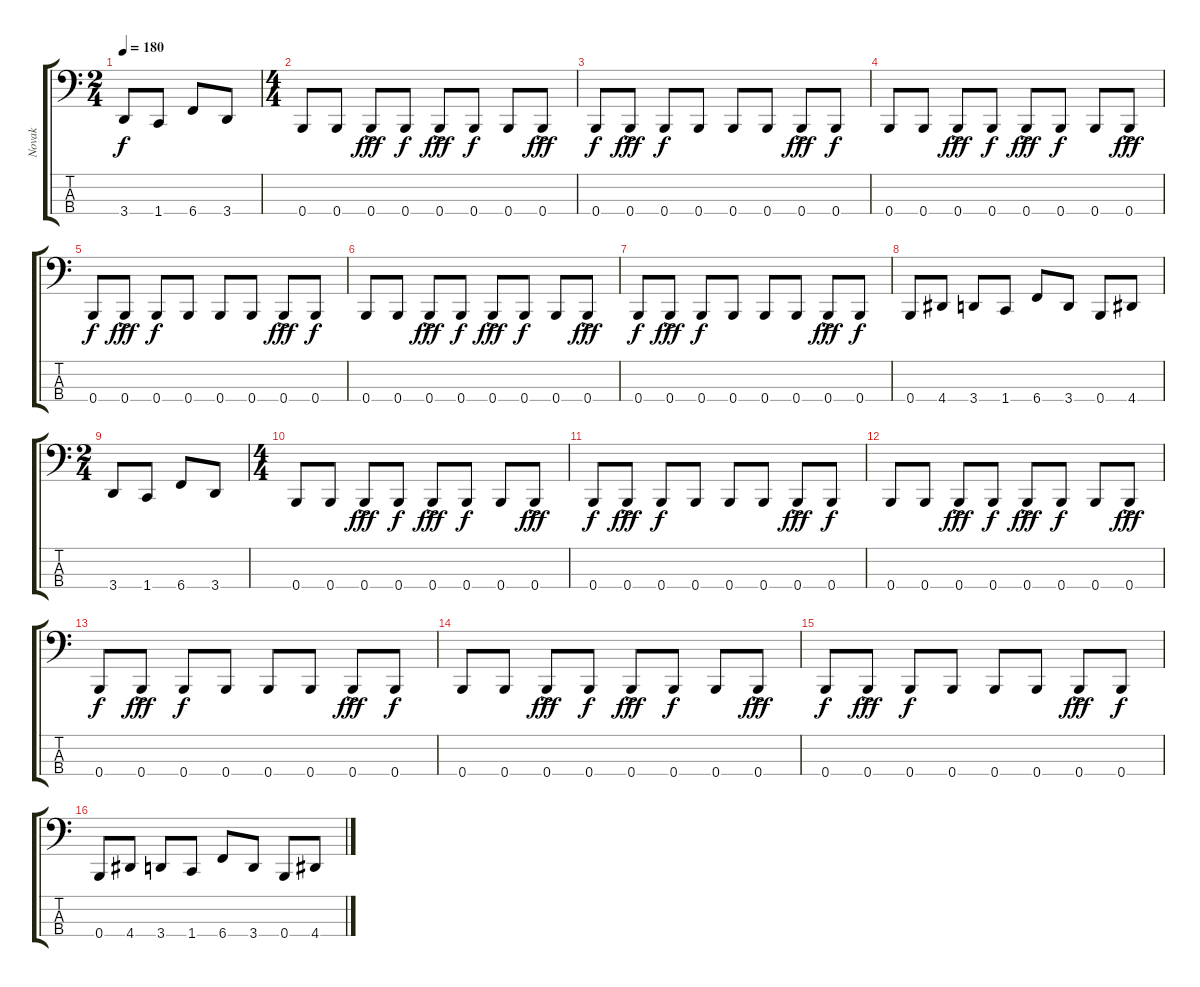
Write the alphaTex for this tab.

\track ("Novak" "Novak") {instrument electricbasspick}
\staff {score tabs}
\tuning (D2 A1 E1 B0) {hide}
\ts (2 4)
\tempo 180
\clef f4
\ks c
3.4.8{dy f} 1.4.8 6.4.8 3.4.8 |
\ts (4 4)
0.4.8 0.4.8 0.4{ac}.8{dy fff} 0.4.8{dy f} 0.4{ac}.8{dy fff} 0.4.8{dy f} 0.4.8 0.4{ac}.8{dy fff} |
0.4.8{dy f} 0.4{ac}.8{dy fff} 0.4.8{dy f} 0.4.8 0.4.8 0.4.8 0.4{ac}.8{dy fff} 0.4.8{dy f} |
0.4.8 0.4.8 0.4{ac}.8{dy fff} 0.4.8{dy f} 0.4{ac}.8{dy fff} 0.4.8{dy f} 0.4.8 0.4{ac}.8{dy fff} |
0.4.8{dy f} 0.4{ac}.8{dy fff} 0.4.8{dy f} 0.4.8 0.4.8 0.4.8 0.4{ac}.8{dy fff} 0.4.8{dy f} |
0.4.8 0.4.8 0.4{ac}.8{dy fff} 0.4.8{dy f} 0.4{ac}.8{dy fff} 0.4.8{dy f} 0.4.8 0.4{ac}.8{dy fff} |
0.4.8{dy f} 0.4{ac}.8{dy fff} 0.4.8{dy f} 0.4.8 0.4.8 0.4.8 0.4{ac}.8{dy fff} 0.4.8{dy f} |
0.4.8 4.4.8 3.4.8 1.4.8 6.4.8 3.4.8 0.4.8 4.4.8 |
\ts (2 4)
3.4.8 1.4.8 6.4.8 3.4.8 |
\ts (4 4)
0.4.8 0.4.8 0.4{ac}.8{dy fff} 0.4.8{dy f} 0.4{ac}.8{dy fff} 0.4.8{dy f} 0.4.8 0.4{ac}.8{dy fff} |
0.4.8{dy f} 0.4{ac}.8{dy fff} 0.4.8{dy f} 0.4.8 0.4.8 0.4.8 0.4{ac}.8{dy fff} 0.4.8{dy f} |
0.4.8 0.4.8 0.4{ac}.8{dy fff} 0.4.8{dy f} 0.4{ac}.8{dy fff} 0.4.8{dy f} 0.4.8 0.4{ac}.8{dy fff} |
0.4.8{dy f} 0.4{ac}.8{dy fff} 0.4.8{dy f} 0.4.8 0.4.8 0.4.8 0.4{ac}.8{dy fff} 0.4.8{dy f} |
0.4.8 0.4.8 0.4{ac}.8{dy fff} 0.4.8{dy f} 0.4{ac}.8{dy fff} 0.4.8{dy f} 0.4.8 0.4{ac}.8{dy fff} |
0.4.8{dy f} 0.4{ac}.8{dy fff} 0.4.8{dy f} 0.4.8 0.4.8 0.4.8 0.4{ac}.8{dy fff} 0.4.8{dy f} |
0.4.8 4.4.8 3.4.8 1.4.8 6.4.8 3.4.8 0.4.8 4.4.8
